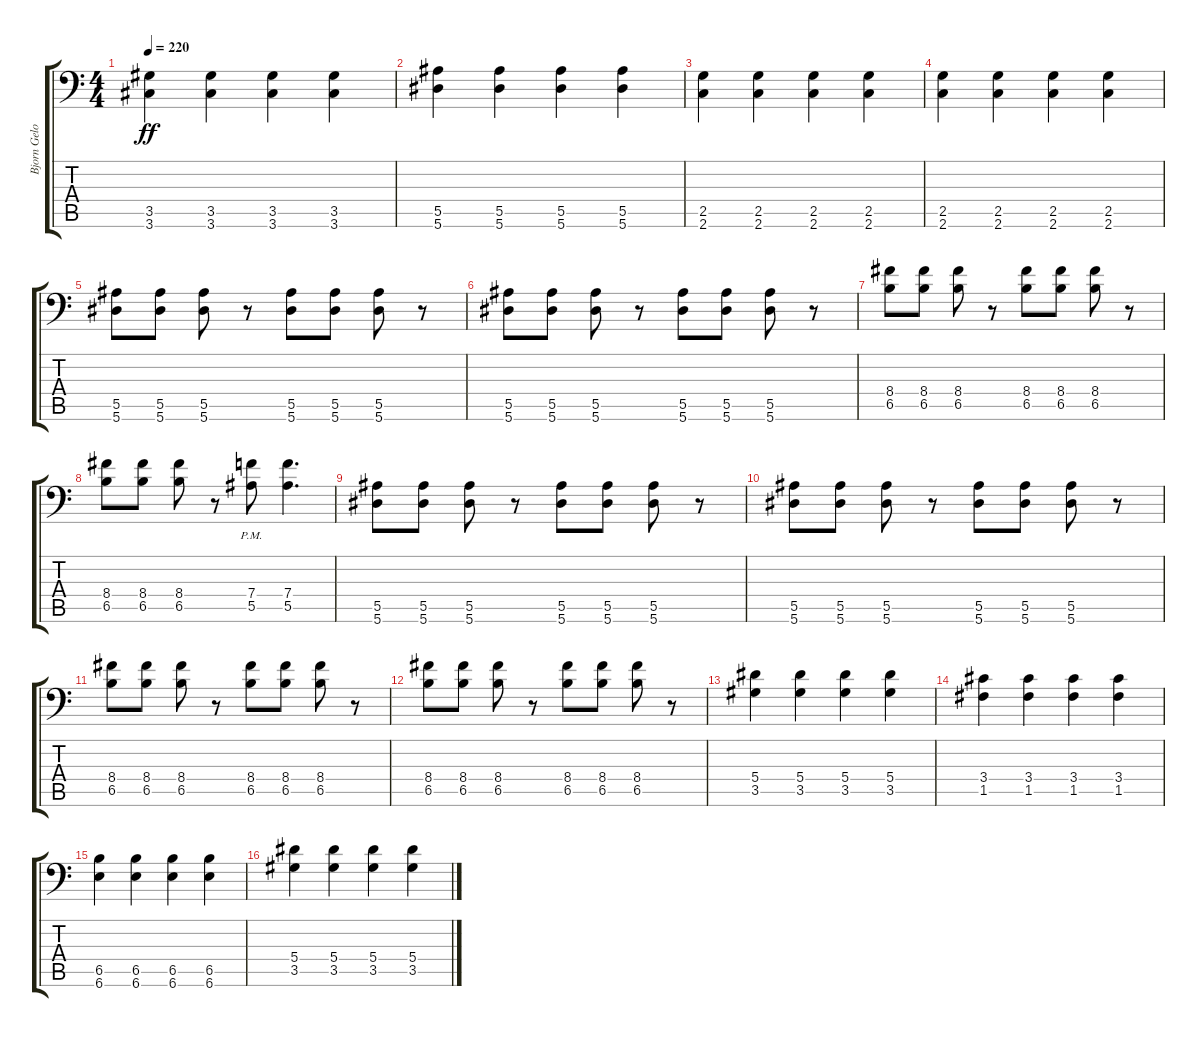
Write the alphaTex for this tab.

\track ("Bjorn Gelotte" "Bjorn Gelo") {instrument distortionguitar}
\staff {score tabs}
\tuning (C4 G3 Eb3 Bb2 F2 Bb1) {hide}
\ts (4 4)
\tempo 220
\clef f4
\ks c
(3.5 3.6).4{dy ff} (3.5 3.6).4 (3.5 3.6).4 (3.5 3.6).4 |
(5.5 5.6).4 (5.5 5.6).4 (5.5 5.6).4 (5.5 5.6).4 |
(2.5 2.6).4 (2.5 2.6).4 (2.5 2.6).4 (2.5 2.6).4 |
(2.5 2.6).4 (2.5 2.6).4 (2.5 2.6).4 (2.5 2.6).4 |
(5.5 5.6).8 (5.5 5.6).8 (5.5 5.6).8 r.8 (5.5 5.6).8 (5.5 5.6).8 (5.5 5.6).8 r.8 |
(5.5 5.6).8 (5.5 5.6).8 (5.5 5.6).8 r.8 (5.5 5.6).8 (5.5 5.6).8 (5.5 5.6).8 r.8 |
(8.4 6.5).8 (8.4 6.5).8 (8.4 6.5).8 r.8 (8.4 6.5).8 (8.4 6.5).8 (8.4 6.5).8 r.8 |
(8.4 6.5).8 (8.4 6.5).8 (8.4 6.5).8 r.8 (7.4{pm} 5.5).8 (7.4 5.5).4{d} |
(5.5 5.6).8 (5.5 5.6).8 (5.5 5.6).8 r.8 (5.5 5.6).8 (5.5 5.6).8 (5.5 5.6).8 r.8 |
(5.5 5.6).8 (5.5 5.6).8 (5.5 5.6).8 r.8 (5.5 5.6).8 (5.5 5.6).8 (5.5 5.6).8 r.8 |
(8.4 6.5).8 (8.4 6.5).8 (8.4 6.5).8 r.8 (8.4 6.5).8 (8.4 6.5).8 (8.4 6.5).8 r.8 |
(8.4 6.5).8 (8.4 6.5).8 (8.4 6.5).8 r.8 (8.4 6.5).8 (8.4 6.5).8 (8.4 6.5).8 r.8 |
(5.4 3.5).4 (5.4 3.5).4 (5.4 3.5).4 (5.4 3.5).4 |
(3.4 1.5).4 (3.4 1.5).4 (3.4 1.5).4 (3.4 1.5).4 |
(6.5 6.6).4 (6.5 6.6).4 (6.5 6.6).4 (6.5 6.6).4 |
(5.4 3.5).4 (5.4 3.5).4 (5.4 3.5).4 (5.4 3.5).4
